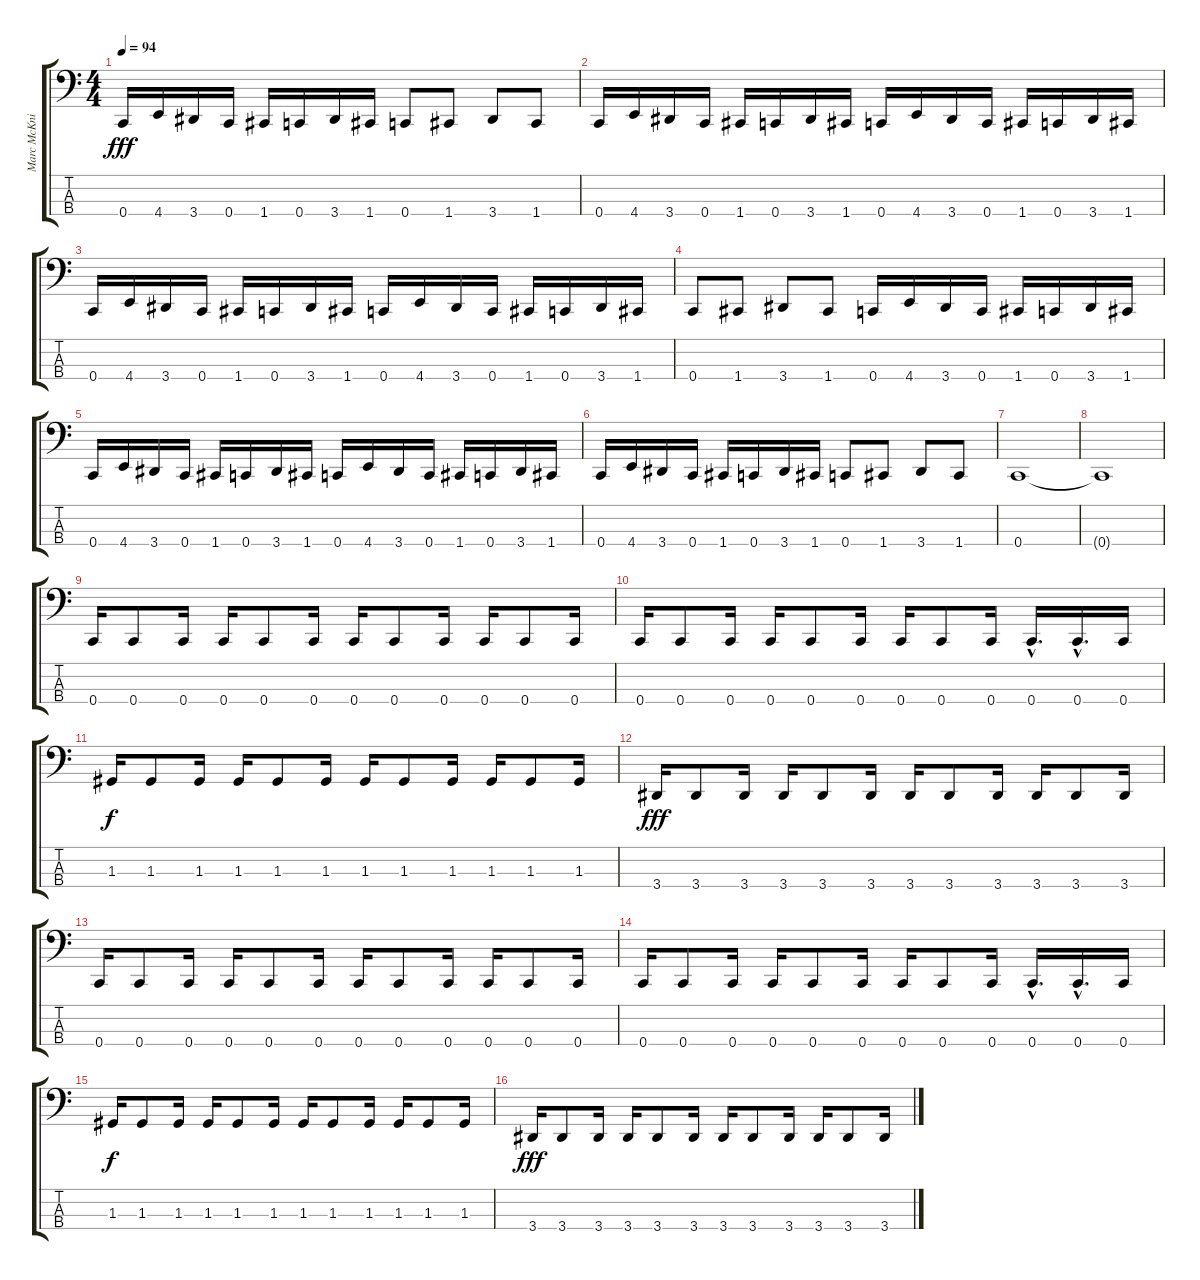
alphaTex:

\track ("Marc McKnight  (bass)" "Marc McKni") {instrument electricbasspick}
\staff {score tabs}
\tuning (F2 C2 G1 C1) {hide}
\ts (4 4)
\tempo 94
\clef f4
\ks c
0.4.16{dy fff} 4.4.16 3.4.16 0.4.16 1.4.16 0.4.16 3.4.16 1.4.16 0.4.8 1.4.8 3.4.8 1.4.8 |
0.4.16 4.4.16 3.4.16 0.4.16 1.4.16 0.4.16 3.4.16 1.4.16 0.4.16 4.4.16 3.4.16 0.4.16 1.4.16 0.4.16 3.4.16 1.4.16 |
0.4.16 4.4.16 3.4.16 0.4.16 1.4.16 0.4.16 3.4.16 1.4.16 0.4.16 4.4.16 3.4.16 0.4.16 1.4.16 0.4.16 3.4.16 1.4.16 |
0.4.8 1.4.8 3.4.8 1.4.8 0.4.16 4.4.16 3.4.16 0.4.16 1.4.16 0.4.16 3.4.16 1.4.16 |
0.4.16 4.4.16 3.4.16 0.4.16 1.4.16 0.4.16 3.4.16 1.4.16 0.4.16 4.4.16 3.4.16 0.4.16 1.4.16 0.4.16 3.4.16 1.4.16 |
0.4.16 4.4.16 3.4.16 0.4.16 1.4.16 0.4.16 3.4.16 1.4.16 0.4.8 1.4.8 3.4.8 1.4.8 |
0.4.1 |
0.4{t}.1 |
0.4.16 0.4.8 0.4.16 0.4.16 0.4.8 0.4.16 0.4.16 0.4.8 0.4.16 0.4.16 0.4.8 0.4.16 |
0.4.16 0.4.8 0.4.16 0.4.16 0.4.8 0.4.16 0.4.16 0.4.8 0.4.16 0.4{hac}.16{d} 0.4{hac}.16{d} 0.4.16 |
1.3.16{dy f} 1.3.8 1.3.16 1.3.16 1.3.8 1.3.16 1.3.16 1.3.8 1.3.16 1.3.16 1.3.8 1.3.16 |
3.4.16{dy fff} 3.4.8 3.4.16 3.4.16 3.4.8 3.4.16 3.4.16 3.4.8 3.4.16 3.4.16 3.4.8 3.4.16 |
0.4.16 0.4.8 0.4.16 0.4.16 0.4.8 0.4.16 0.4.16 0.4.8 0.4.16 0.4.16 0.4.8 0.4.16 |
0.4.16 0.4.8 0.4.16 0.4.16 0.4.8 0.4.16 0.4.16 0.4.8 0.4.16 0.4{hac}.16{d} 0.4{hac}.16{d} 0.4.16 |
1.3.16{dy f} 1.3.8 1.3.16 1.3.16 1.3.8 1.3.16 1.3.16 1.3.8 1.3.16 1.3.16 1.3.8 1.3.16 |
3.4.16{dy fff} 3.4.8 3.4.16 3.4.16 3.4.8 3.4.16 3.4.16 3.4.8 3.4.16 3.4.16 3.4.8 3.4.16
